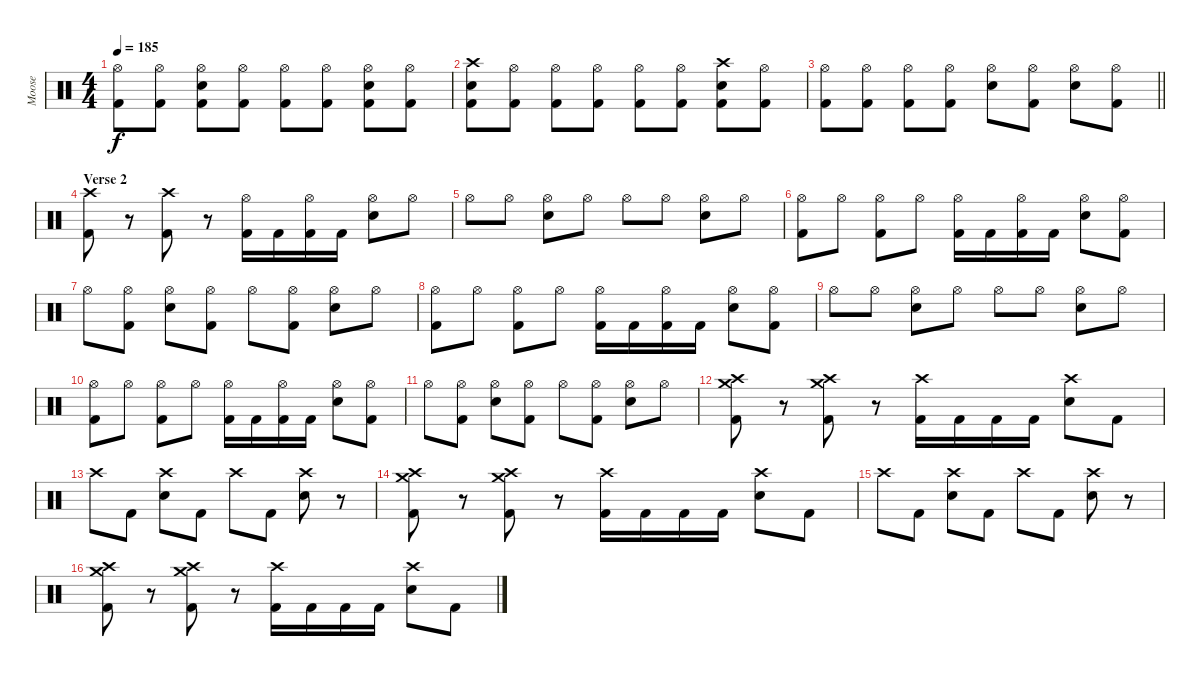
\track ("Moose" "Moose") {instrument percussion}
\staff {score}
\articulation defaults
\ts (4 4)
\tempo 185
\clef neutral
\ks c
("Hi-Hat (open)" "Kick (hit) 2").8{dy f} ("Hi-Hat (open)" "Kick (hit) 2").8 ("Hi-Hat (open)" "Electric Snare (hit)" "Kick (hit) 2").8 ("Hi-Hat (open)" "Kick (hit) 2").8 ("Hi-Hat (open)" "Kick (hit) 2").8 ("Hi-Hat (open)" "Kick (hit) 2").8 ("Hi-Hat (open)" "Electric Snare (hit)" "Kick (hit) 2").8 ("Hi-Hat (open)" "Kick (hit) 2").8 |
("Crash high (hit)" "Electric Snare (hit)" "Kick (hit) 2").8 ("Hi-Hat (open)" "Kick (hit) 2").8 ("Hi-Hat (open)" "Kick (hit) 2").8 ("Hi-Hat (open)" "Kick (hit) 2").8 ("Hi-Hat (open)" "Kick (hit) 2").8 ("Hi-Hat (open)" "Kick (hit) 2").8 ("Crash high (hit)" "Electric Snare (hit)" "Kick (hit) 2").8 ("Hi-Hat (open)" "Kick (hit) 2").8 |
\barLineRight lightlight
("Hi-Hat (open)" "Kick (hit) 2").8 ("Hi-Hat (open)" "Kick (hit) 2").8 ("Hi-Hat (open)" "Kick (hit) 2").8 ("Hi-Hat (open)" "Kick (hit) 2").8 ("Hi-Hat (open)" "Electric Snare (hit)").8 ("Hi-Hat (open)" "Kick (hit) 2").8 ("Hi-Hat (open)" "Electric Snare (hit)").8 ("Hi-Hat (open)" "Kick (hit) 2").8 |
\section ("" "Verse 2")
("Crash high (hit)" "Kick (hit) 2").8 r.8 ("Crash high (hit)" "Kick (hit) 2").8 r.8 ("Hi-Hat (open)" "Kick (hit) 2").16 "Kick (hit) 2".16 ("Hi-Hat (open)" "Kick (hit) 2").16 "Kick (hit) 2".16 ("Hi-Hat (open)" "Electric Snare (hit)").8 "Hi-Hat (open)".8 |
"Hi-Hat (open)".8 "Hi-Hat (open)".8 ("Hi-Hat (open)" "Electric Snare (hit)").8 "Hi-Hat (open)".8 "Hi-Hat (open)".8 "Hi-Hat (open)".8 ("Hi-Hat (open)" "Electric Snare (hit)").8 "Hi-Hat (open)".8 |
("Hi-Hat (open)" "Kick (hit) 2").8 "Hi-Hat (open)".8 ("Hi-Hat (open)" "Kick (hit) 2").8 "Hi-Hat (open)".8 ("Hi-Hat (open)" "Kick (hit) 2").16 "Kick (hit) 2".16 ("Hi-Hat (open)" "Kick (hit) 2").16 "Kick (hit) 2".16 ("Hi-Hat (open)" "Electric Snare (hit)").8 ("Hi-Hat (open)" "Kick (hit) 2").8 |
"Hi-Hat (open)".8 ("Hi-Hat (open)" "Kick (hit) 2").8 ("Hi-Hat (open)" "Electric Snare (hit)").8 ("Hi-Hat (open)" "Kick (hit) 2").8 "Hi-Hat (open)".8 ("Hi-Hat (open)" "Kick (hit) 2").8 ("Hi-Hat (open)" "Electric Snare (hit)").8 "Hi-Hat (open)".8 |
("Hi-Hat (open)" "Kick (hit) 2").8 "Hi-Hat (open)".8 ("Hi-Hat (open)" "Kick (hit) 2").8 "Hi-Hat (open)".8 ("Hi-Hat (open)" "Kick (hit) 2").16 "Kick (hit) 2".16 ("Hi-Hat (open)" "Kick (hit) 2").16 "Kick (hit) 2".16 ("Hi-Hat (open)" "Electric Snare (hit)").8 ("Hi-Hat (open)" "Kick (hit) 2").8 |
"Hi-Hat (open)".8 "Hi-Hat (open)".8 ("Hi-Hat (open)" "Electric Snare (hit)").8 "Hi-Hat (open)".8 "Hi-Hat (open)".8 "Hi-Hat (open)".8 ("Hi-Hat (open)" "Electric Snare (hit)").8 "Hi-Hat (open)".8 |
("Hi-Hat (open)" "Kick (hit) 2").8 "Hi-Hat (open)".8 ("Hi-Hat (open)" "Kick (hit) 2").8 "Hi-Hat (open)".8 ("Hi-Hat (open)" "Kick (hit) 2").16 "Kick (hit) 2".16 ("Hi-Hat (open)" "Kick (hit) 2").16 "Kick (hit) 2".16 ("Hi-Hat (open)" "Electric Snare (hit)").8 ("Hi-Hat (open)" "Kick (hit) 2").8 |
"Hi-Hat (open)".8 ("Hi-Hat (open)" "Kick (hit) 2").8 ("Hi-Hat (open)" "Electric Snare (hit)").8 ("Hi-Hat (open)" "Kick (hit) 2").8 "Hi-Hat (open)".8 ("Hi-Hat (open)" "Kick (hit) 2").8 ("Hi-Hat (open)" "Electric Snare (hit)").8 "Hi-Hat (open)".8 |
("Crash medium (hit)" "Crash high (hit)" "Kick (hit) 2").8 r.8 ("Crash medium (hit)" "Crash high (hit)" "Kick (hit) 2").8 r.8 ("Crash high (hit)" "Kick (hit) 2").16 "Kick (hit) 2".16 "Kick (hit) 2".16 "Kick (hit) 2".16 ("Crash high (hit)" "Electric Snare (hit)").8 "Kick (hit) 2".8 |
"Crash high (hit)".8 "Kick (hit) 2".8 ("Crash high (hit)" "Electric Snare (hit)").8 "Kick (hit) 2".8 "Crash high (hit)".8 "Kick (hit) 2".8 ("Crash high (hit)" "Electric Snare (hit)").8 r.8 |
("Crash medium (hit)" "Crash high (hit)" "Kick (hit) 2").8 r.8 ("Crash medium (hit)" "Crash high (hit)" "Kick (hit) 2").8 r.8 ("Crash high (hit)" "Kick (hit) 2").16 "Kick (hit) 2".16 "Kick (hit) 2".16 "Kick (hit) 2".16 ("Crash high (hit)" "Electric Snare (hit)").8 "Kick (hit) 2".8 |
"Crash high (hit)".8 "Kick (hit) 2".8 ("Crash high (hit)" "Electric Snare (hit)").8 "Kick (hit) 2".8 "Crash high (hit)".8 "Kick (hit) 2".8 ("Crash high (hit)" "Electric Snare (hit)").8 r.8 |
("Crash medium (hit)" "Crash high (hit)" "Kick (hit) 2").8 r.8 ("Crash medium (hit)" "Crash high (hit)" "Kick (hit) 2").8 r.8 ("Crash high (hit)" "Kick (hit) 2").16 "Kick (hit) 2".16 "Kick (hit) 2".16 "Kick (hit) 2".16 ("Crash high (hit)" "Electric Snare (hit)").8 "Kick (hit) 2".8
